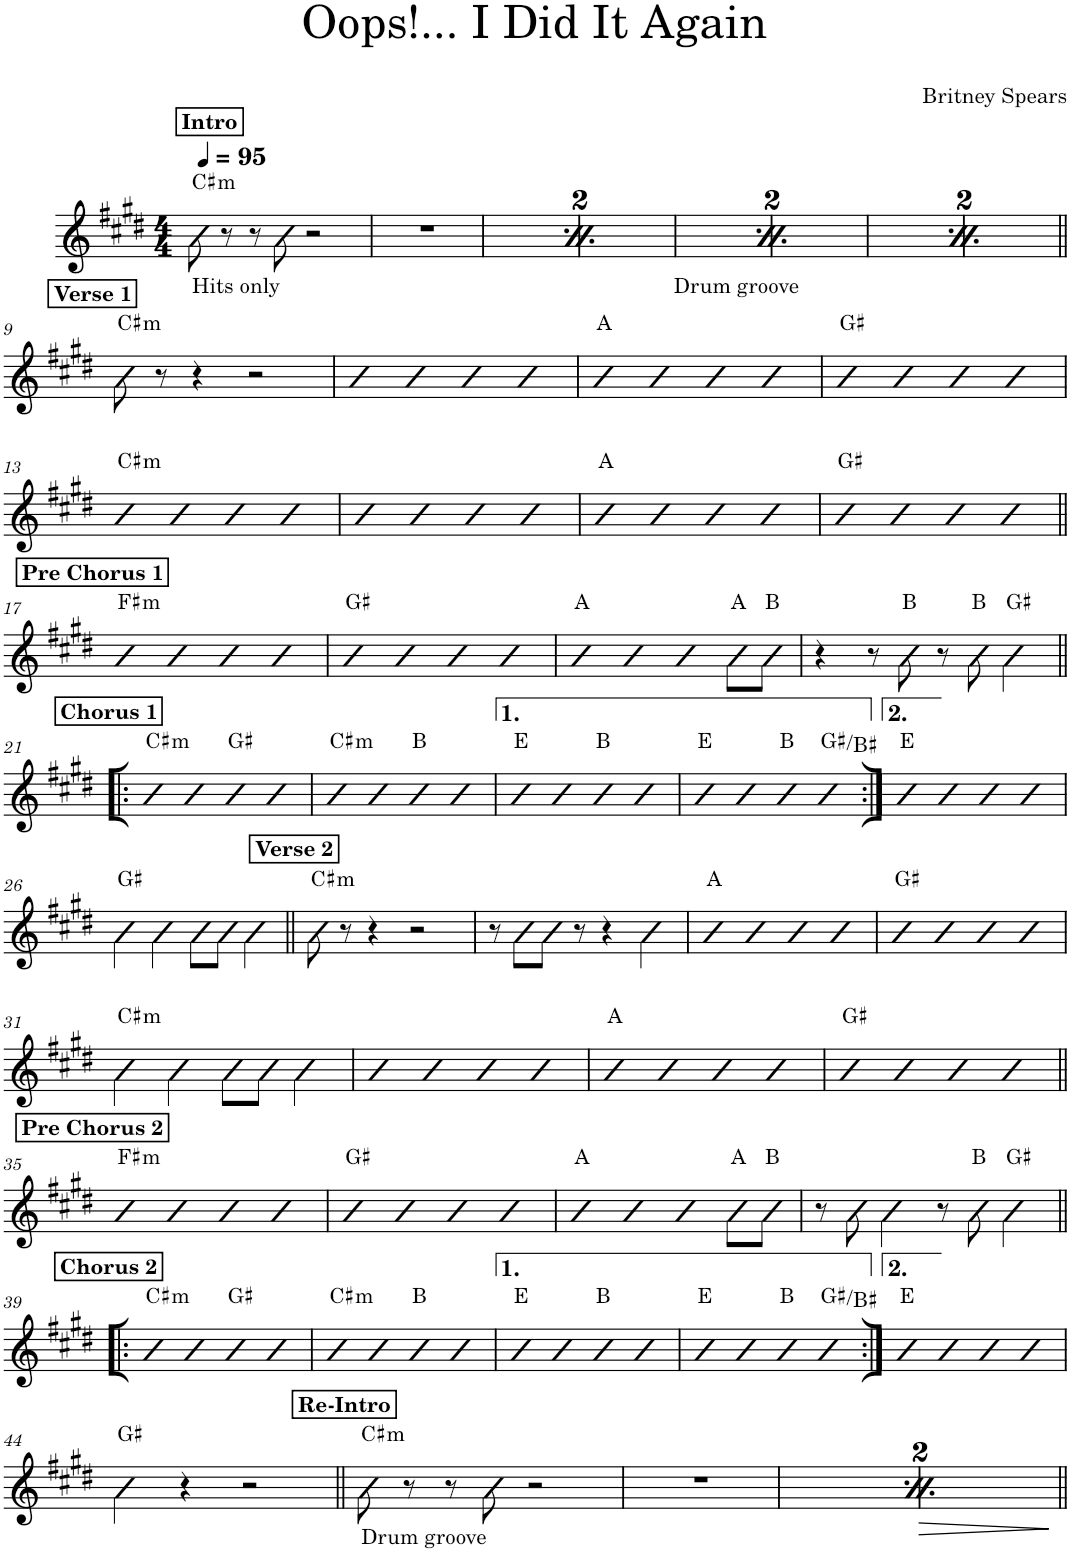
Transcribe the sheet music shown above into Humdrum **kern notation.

**kern	**harte
*part1	*part1
*staff1	*
*I"Piano	*
*I'Pno.	*
*clefG2	*
*k[f#c#g#d#]	*
*M4/4	*
*MM95	*
!!LO:REH:place=s1:a:B:cj:t=Intro
=1	=1
!LO:TX:b:t=Hits only	!LO:H:kt=m
8b\	C#:min
8r	.
8r	.
8b\	.
2r	.
=2	=2
1r	.
=3	=3
!!LO:REH:place=s1:a:B:cj:t=Intro
*MM95	*
!LO:TX:b:t=Hits only	!LO:H:kt=m
8b\	C#:min
8r	.
8r	.
8b\	.
2r	.
=4	=4
1r	.
=5	=5
!!LO:REH:place=s1:a:B:cj:t=Intro
*MM95	*
!LO:TX:b:t=Hits only	!LO:H:kt=m
8b\	C#:min
8r	.
8r	.
8b\	.
2r	.
=6	=6
1r	.
=7	=7
!!LO:REH:place=s1:a:B:cj:t=Intro
*MM95	*
!LO:TX:b:t=Hits only	!LO:H:kt=m
8b\	C#:min
8r	.
8r	.
8b\	.
2r	.
=8	=8
1r	.
!!LO:LB:g=z
!!LO:REH:place=s1:a:B:cj:t=Verse 1
=9||	=9||
!	!LO:H:kt=m
8b\	C#:min
8r	.
4r	.
2r	.
=10	=10
4b	.
4b	.
4b	.
4b	.
=11	=11
4b	A:maj
4b	.
4b	.
4b	.
=12	=12
4bn	G#:maj
4b	.
4b	.
4b	.
!!LO:LB:g=z
=13	=13
!	!LO:H:kt=m
4b	C#:min
4b	.
4b	.
4b	.
=14	=14
4b	.
4b	.
4b	.
4b	.
=15	=15
4b	A:maj
4b	.
4b	.
4b	.
=16	=16
4bn	G#:maj
4b	.
4b	.
4b	.
!!LO:LB:g=z
!!LO:REH:place=s1:a:B:cj:t=Pre Chorus 1
=17||	=17||
!	!LO:H:kt=m
4b	F#:min
4b	.
4b	.
4b	.
=18	=18
4bn	G#:maj
4b	.
4b	.
4b	.
=19	=19
4b	A:maj
4b	.
4b	.
8b\L	A:maj
8b\J	B:maj
=20	=20
4r	.
8r	.
8b\	B:maj
8r	.
8b\	B:maj
4bn\	G#:maj
!!LO:LB:g=z
!!LO:REH:place=s1:a:B:cj:t=Chorus 1
=21!|:	=21!|:
!	!LO:H:kt=m
4b	C#:min
4b	.
4bn	G#:maj
4b	.
=22	=22
!	!LO:H:kt=m
4b	C#:min
4b	.
4b	B:maj
4b	.
=23	=23
4b	E:maj
4b	.
4b	B:maj
4b	.
=24	=24
4b	E:maj
4b	.
4b	B:maj
4bn	G#:maj/3
=25:|!	=25:|!
4b	E:maj
4b	.
4b	.
4b	.
!!LO:LB:g=z
=26	=26
4bn\	G#:maj
4b\	.
8b\L	.
8b\J	.
4b\	.
!!LO:REH:place=s1:a:B:cj:t=Verse 2
=27||	=27||
!	!LO:H:kt=m
8b\	C#:min
8r	.
4r	.
2r	.
=28	=28
8r	.
8b\L	.
8b\J	.
8r	.
4r	.
4b\	.
=29	=29
4b	A:maj
4b	.
4b	.
4b	.
=30	=30
4bn	G#:maj
4b	.
4b	.
4b	.
!!LO:LB:g=z
=31	=31
!	!LO:H:kt=m
4b\	C#:min
4b\	.
8b\L	.
8b\J	.
4b\	.
=32	=32
4b	.
4b	.
4b	.
4b	.
=33	=33
4b	A:maj
4b	.
4b	.
4b	.
=34	=34
4bn	G#:maj
4b	.
4b	.
4b	.
!!LO:LB:g=z
!!LO:REH:place=s1:a:B:cj:t=Pre Chorus 2
=35||	=35||
!	!LO:H:kt=m
4b	F#:min
4b	.
4b	.
4b	.
=36	=36
4bn	G#:maj
4b	.
4b	.
4b	.
=37	=37
4b	A:maj
4b	.
4b	.
8b\L	A:maj
8b\J	B:maj
=38	=38
8r	.
8b\	.
4b\	.
8r	.
8b\	B:maj
4bn\	G#:maj
!!LO:LB:g=z
!!LO:REH:place=s1:a:B:cj:t=Chorus 2
=39!|:	=39!|:
!	!LO:H:kt=m
4b	C#:min
4b	.
4bn	G#:maj
4b	.
=40	=40
!	!LO:H:kt=m
4b	C#:min
4b	.
4b	B:maj
4b	.
=41	=41
4b	E:maj
4b	.
4b	B:maj
4b	.
=42	=42
4b	E:maj
4b	.
4b	B:maj
4bn	G#:maj/3
=43:|!	=43:|!
4b	E:maj
4b	.
4b	.
4b	.
!!LO:LB:g=z
=44	=44
4bn\	G#:maj
4r	.
2r	.
!!LO:REH:place=s1:a:B:cj:t=Re-Intro
=45||	=45||
!LO:TX:b:t=Drum groove	!LO:H:kt=m
8b\	C#:min
8r	.
8r	.
8b\	.
2r	.
=46	=46
1r	.
!!LO:REH:place=s1:a:B:cj:t=Re-Intro
=47	=47
!LO:TX:b:t=Drum groove	!LO:H:kt=m
8b\	C#:min
8r	.
8r	.
8b\	.
2r	.
=48	=48
1r	.
=||	=||
*-	*-
